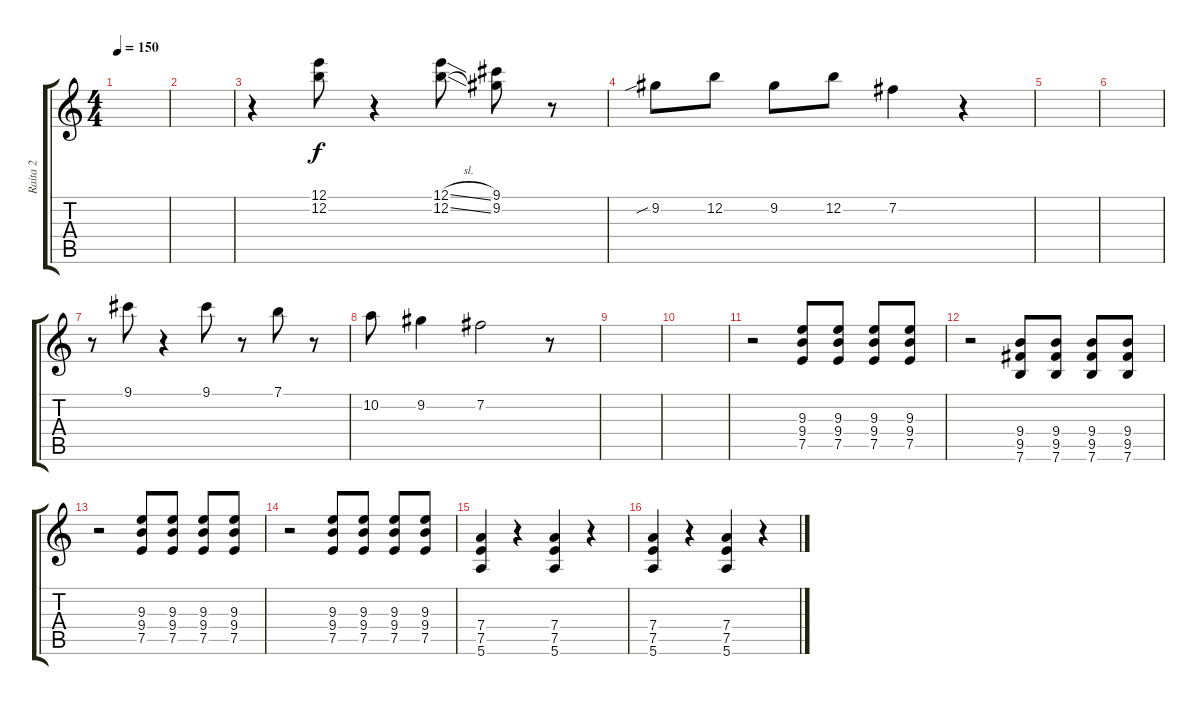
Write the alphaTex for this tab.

\track ("Raita 2" "Raita 2") {instrument overdrivenguitar}
\staff {score tabs}
\tuning (E4 B3 G3 D3 A2 E2) {hide}
\ts (4 4)
\tempo 150
\clef g2
\ks c
|
|
r.4 (12.1 12.2).8 r.4 (12.1{sl} 12.2{sl}).8 (9.1 9.2).8 r.8 |
9.2{sib}.8 12.2.8 9.2.8 12.2.8 7.2.4 r.4 |
|
|
r.8 9.1.8 r.4 9.1.8 r.8 7.1.8 r.8 |
10.2.8 9.2.4 7.2.2 r.8 |
|
|
r.2 (9.3 9.4 7.5).8 (9.3 9.4 7.5).8 (9.3 9.4 7.5).8 (9.3 9.4 7.5).8 |
r.2 (9.4 9.5 7.6).8 (9.4 9.5 7.6).8 (9.4 9.5 7.6).8 (9.4 9.5 7.6).8 |
r.2 (9.3 9.4 7.5).8 (9.3 9.4 7.5).8 (9.3 9.4 7.5).8 (9.3 9.4 7.5).8 |
r.2 (9.3 9.4 7.5).8 (9.3 9.4 7.5).8 (9.3 9.4 7.5).8 (9.3 9.4 7.5).8 |
(7.4 7.5 5.6).4 r.4 (7.4 7.5 5.6).4 r.4 |
(7.4 7.5 5.6).4 r.4 (7.4 7.5 5.6).4 r.4
